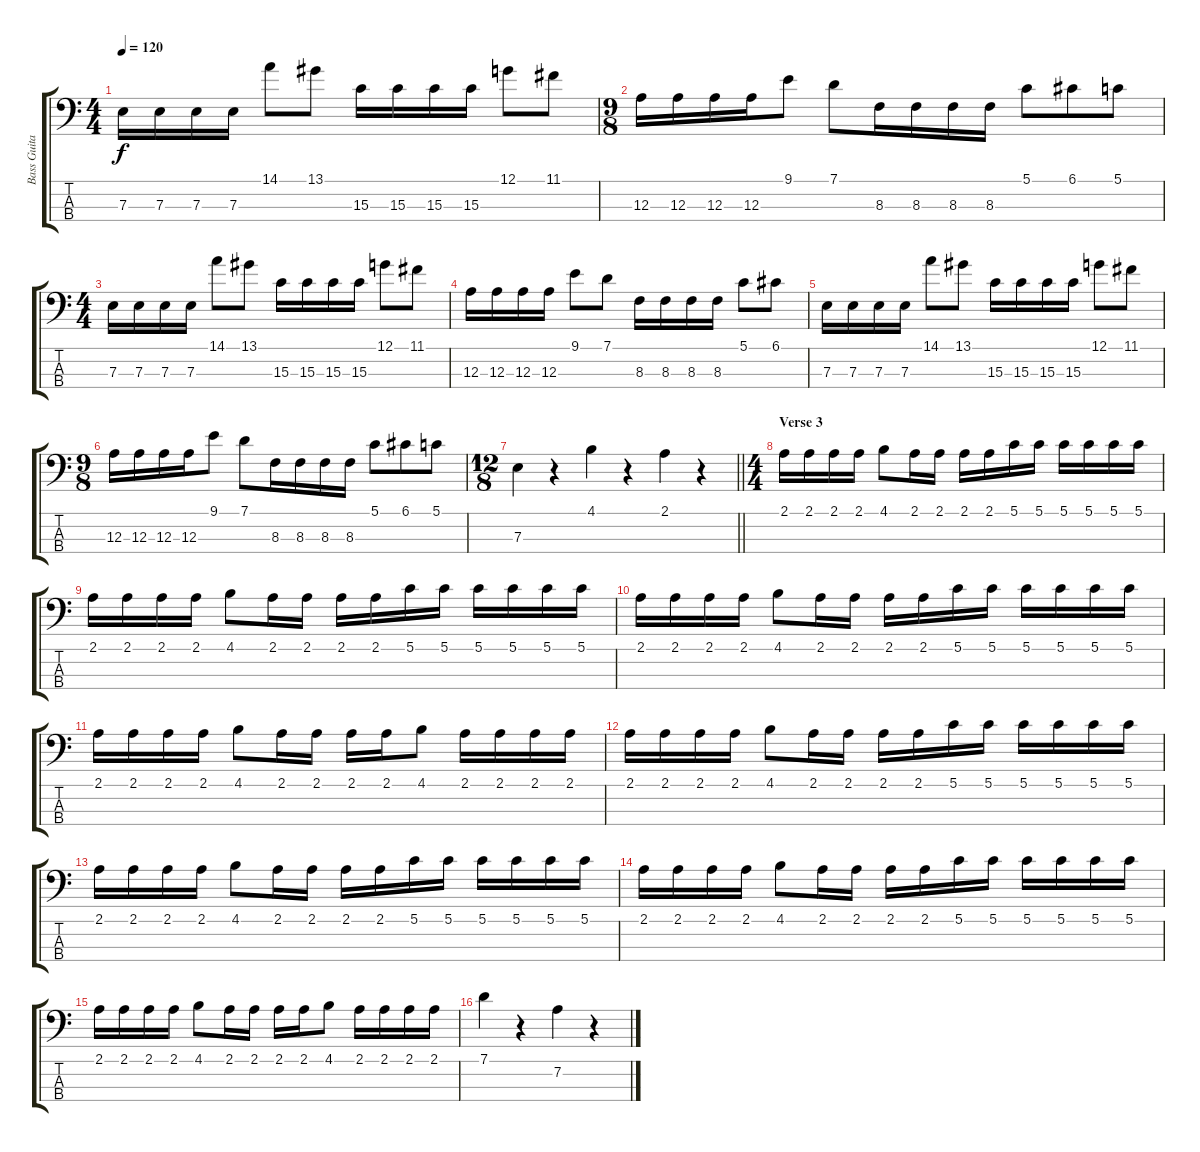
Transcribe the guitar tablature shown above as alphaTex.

\track ("Bass Guitar" "Bass Guita") {instrument electricbassfinger}
\staff {score tabs}
\tuning (G2 D2 A1 E1) {hide}
\ts (4 4)
\tempo 120
\clef f4
\ks c
7.3.16{dy f} 7.3.16 7.3.16 7.3.16 14.1.8 13.1.8 15.3.16 15.3.16 15.3.16 15.3.16 12.1.8 11.1.8 |
\ts (9 8)
12.3.16 12.3.16 12.3.16 12.3.16 9.1.8 7.1.8 8.3.16 8.3.16 8.3.16 8.3.16 5.1.8 6.1.8 5.1.8 |
\ts (4 4)
7.3.16 7.3.16 7.3.16 7.3.16 14.1.8 13.1.8 15.3.16 15.3.16 15.3.16 15.3.16 12.1.8 11.1.8 |
12.3.16 12.3.16 12.3.16 12.3.16 9.1.8 7.1.8 8.3.16 8.3.16 8.3.16 8.3.16 5.1.8 6.1.8 |
7.3.16 7.3.16 7.3.16 7.3.16 14.1.8 13.1.8 15.3.16 15.3.16 15.3.16 15.3.16 12.1.8 11.1.8 |
\ts (9 8)
12.3.16 12.3.16 12.3.16 12.3.16 9.1.8 7.1.8 8.3.16 8.3.16 8.3.16 8.3.16 5.1.8 6.1.8 5.1.8 |
\ts (12 8)
\barLineRight lightlight
7.3.4 r.4 4.1.4 r.4 2.1.4 r.4 |
\ts (4 4)
\section ("" "Verse 3")
2.1.16 2.1.16 2.1.16 2.1.16 4.1.8 2.1.16 2.1.16 2.1.16 2.1.16 5.1.16 5.1.16 5.1.16 5.1.16 5.1.16 5.1.16 |
2.1.16 2.1.16 2.1.16 2.1.16 4.1.8 2.1.16 2.1.16 2.1.16 2.1.16 5.1.16 5.1.16 5.1.16 5.1.16 5.1.16 5.1.16 |
2.1.16 2.1.16 2.1.16 2.1.16 4.1.8 2.1.16 2.1.16 2.1.16 2.1.16 5.1.16 5.1.16 5.1.16 5.1.16 5.1.16 5.1.16 |
2.1.16 2.1.16 2.1.16 2.1.16 4.1.8 2.1.16 2.1.16 2.1.16 2.1.16 4.1.8 2.1.16 2.1.16 2.1.16 2.1.16 |
2.1.16 2.1.16 2.1.16 2.1.16 4.1.8 2.1.16 2.1.16 2.1.16 2.1.16 5.1.16 5.1.16 5.1.16 5.1.16 5.1.16 5.1.16 |
2.1.16 2.1.16 2.1.16 2.1.16 4.1.8 2.1.16 2.1.16 2.1.16 2.1.16 5.1.16 5.1.16 5.1.16 5.1.16 5.1.16 5.1.16 |
2.1.16 2.1.16 2.1.16 2.1.16 4.1.8 2.1.16 2.1.16 2.1.16 2.1.16 5.1.16 5.1.16 5.1.16 5.1.16 5.1.16 5.1.16 |
2.1.16 2.1.16 2.1.16 2.1.16 4.1.8 2.1.16 2.1.16 2.1.16 2.1.16 4.1.8 2.1.16 2.1.16 2.1.16 2.1.16 |
7.1.4 r.4 7.2.4 r.4
